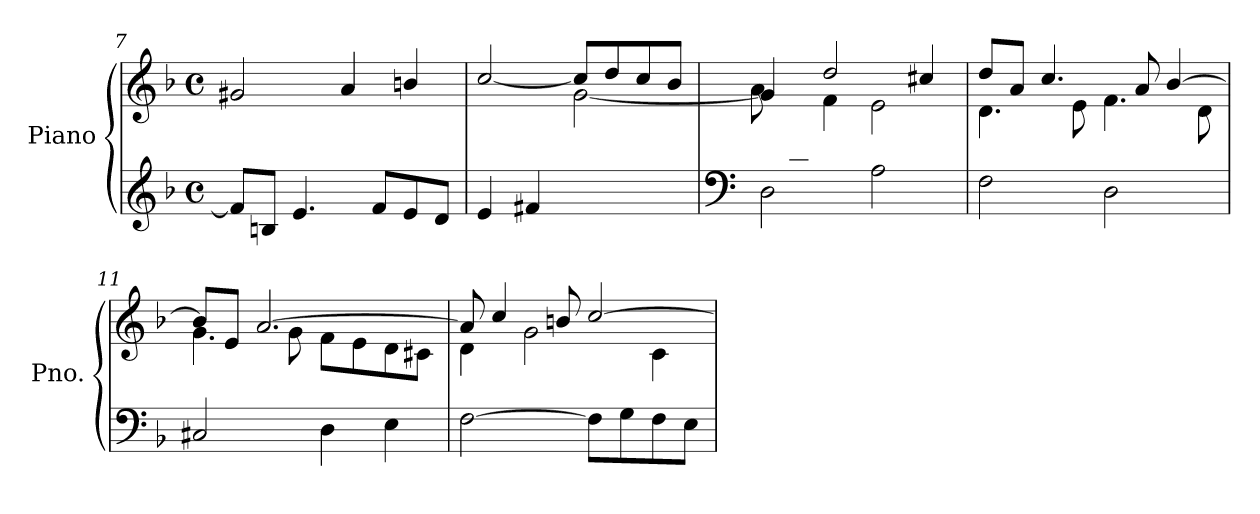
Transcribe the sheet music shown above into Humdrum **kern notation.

**kern	**kern
*part1	*part1
*staff2	*staff1
*I"Piano	*
*I'Pno.	*
*clefG2	*clefG2
*k[b-]	*k[b-]
*M4/4	*M4/4
*met(c)	*met(c)
=7	=7
8f</L]	2g#X/
8Bn</J	.
4.e</	.
.	4a/
8f</L	.
8e</	4bn/
8d</J	.
=8	=8
*	*^
4e</	[>2cc/	2ryy
4f#X</	.	.
2ryy	8cc/L]	[2g<\
.	8dd/	.
.	8cc/	.
.	8b-/J	.
!!LO:LB:g=z	!!
=9	=9	=9
*clefF4	*	*
*^	*	*
8ryy	2D<\	4g/]	8a<\L
8d/J	.	.	8ryy
2.ryy	.	2dd/	4f<\
.	2A<\	.	2e<\
.	.	4cc#X/	.
*v	*v	*	*
=10	=10	=10
2F<\	8dd/L	4.d<\
.	8a/J	.
.	4.cc/	.
.	.	8e<\
2D<\	.	4.f<\
.	8a/	.
.	[4b-/	.
.	.	8d<\
=11	=11	=11
2C#X</	8b-/L]	4.g<\
.	8e/J	.
.	[2.a/	.
.	.	8g<\
4D<\	.	8f<\L
.	.	8e<\
4E<\	.	8d>\
.	.	8c#X>\J
=12	=12	=12
[2F<\	8a/]	4d<\
.	4cc/	.
.	.	2g<\
.	8bn/	.
8F<\L]	[2cc/	.
8G<\	.	.
8F<\	.	4c<\
8E<\J	.	.
*	*v	*v
=	=
*-	*-
